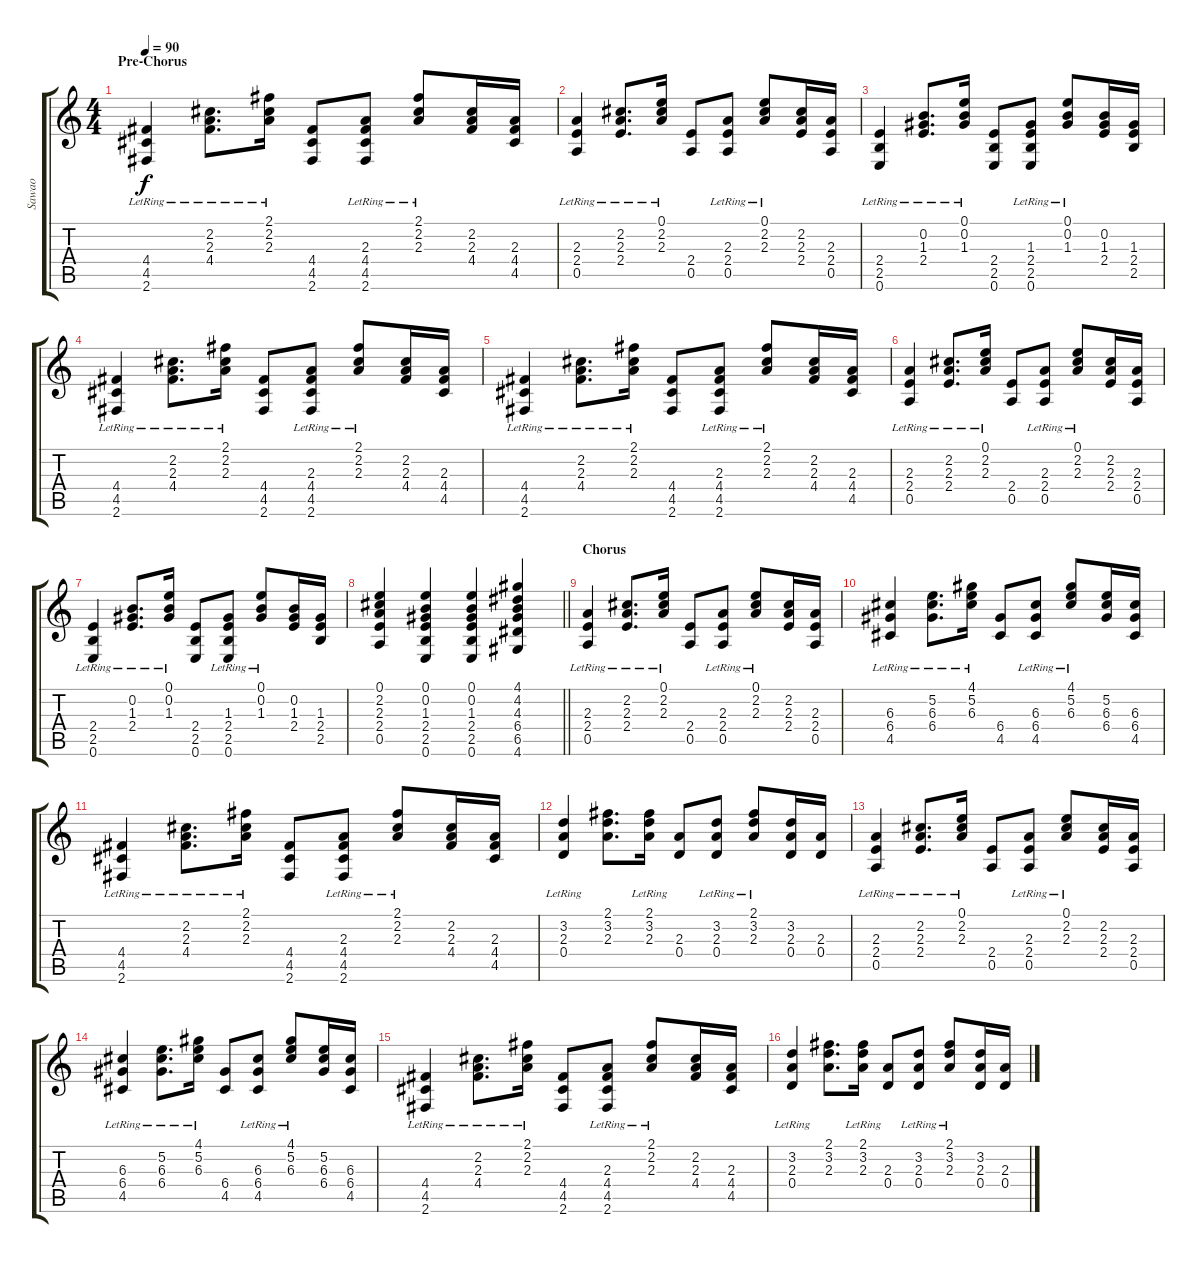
\track ("Sawao" "Sawao") {instrument distortionguitar}
\staff {score tabs}
\tuning (E4 B3 G3 D3 A2 E2) {hide}
\ts (4 4)
\section ("" "Pre-Chorus")
\tempo 90
\clef g2
\ks c
(4.4 4.5{lr} 2.6{lr}).4{dy f} (2.2 2.3 4.4{lr}).8{d} (2.1{lr} 2.2{lr} 2.3{lr}).16 (4.4 4.5 2.6).8 (2.3 4.4{lr} 4.5{lr} 2.6{lr}).8 (2.1{lr} 2.2 2.3).8 (2.2 2.3 4.4).16 (2.3 4.4 4.5).16 |
(2.3 2.4 0.5{lr}).4 (2.2 2.3 2.4{lr}).8{d} (0.1{lr} 2.2{lr} 2.3{lr}).16 (2.4 0.5).8 (2.3 2.4{lr} 0.5{lr}).8 (0.1{lr} 2.2 2.3).8 (2.2 2.3 2.4).16 (2.3 2.4 0.5).16 |
(2.4 2.5{lr} 0.6{lr}).4 (0.2 1.3 2.4{lr}).8{d} (0.1{lr} 0.2{lr} 1.3{lr}).16 (2.4 2.5 0.6).8 (1.3 2.4{lr} 2.5{lr} 0.6{lr}).8 (0.1{lr} 0.2 1.3).8 (0.2 1.3 2.4).16 (1.3 2.4 2.5).16 |
(4.4 4.5{lr} 2.6{lr}).4 (2.2 2.3 4.4{lr}).8{d} (2.1{lr} 2.2{lr} 2.3{lr}).16 (4.4 4.5 2.6).8 (2.3 4.4{lr} 4.5{lr} 2.6{lr}).8 (2.1{lr} 2.2 2.3).8 (2.2 2.3 4.4).16 (2.3 4.4 4.5).16 |
(4.4 4.5{lr} 2.6{lr}).4 (2.2 2.3 4.4{lr}).8{d} (2.1{lr} 2.2{lr} 2.3{lr}).16 (4.4 4.5 2.6).8 (2.3 4.4{lr} 4.5{lr} 2.6{lr}).8 (2.1{lr} 2.2 2.3).8 (2.2 2.3 4.4).16 (2.3 4.4 4.5).16 |
(2.3 2.4 0.5{lr}).4 (2.2 2.3 2.4{lr}).8{d} (0.1{lr} 2.2{lr} 2.3{lr}).16 (2.4 0.5).8 (2.3 2.4{lr} 0.5{lr}).8 (0.1{lr} 2.2 2.3).8 (2.2 2.3 2.4).16 (2.3 2.4 0.5).16 |
(2.4 2.5{lr} 0.6{lr}).4 (0.2 1.3 2.4{lr}).8{d} (0.1{lr} 0.2{lr} 1.3{lr}).16 (2.4 2.5 0.6).8 (1.3 2.4{lr} 2.5{lr} 0.6{lr}).8 (0.1{lr} 0.2 1.3).8 (0.2 1.3 2.4).16 (1.3 2.4 2.5).16 |
\barLineRight lightlight
(0.1 2.2 2.3 2.4 0.5).4 (0.1 0.2 1.3 2.4 2.5 0.6).4 (0.1 0.2 1.3 2.4 2.5 0.6).4 (4.1 4.2 4.3 6.4 6.5 4.6).4 |
\section ("" "Chorus")
(2.3 2.4 0.5{lr}).4 (2.2 2.3 2.4{lr}).8{d} (0.1{lr} 2.2{lr} 2.3{lr}).16 (2.4 0.5).8 (2.3 2.4{lr} 0.5{lr}).8 (0.1{lr} 2.2 2.3).8 (2.2 2.3 2.4).16 (2.3 2.4 0.5).16 |
(6.3 6.4 4.5{lr}).4 (5.2 6.3 6.4{lr}).8{d} (4.1{lr} 5.2{lr} 6.3{lr}).16 (6.4 4.5).8 (6.3 6.4{lr} 4.5{lr}).8 (4.1{lr} 5.2 6.3).8 (5.2 6.3 6.4).16 (6.3 6.4 4.5).16 |
(4.4 4.5{lr} 2.6{lr}).4 (2.2 2.3 4.4{lr}).8{d} (2.1{lr} 2.2{lr} 2.3{lr}).16 (4.4 4.5 2.6).8 (2.3 4.4{lr} 4.5{lr} 2.6{lr}).8 (2.1{lr} 2.2 2.3).8 (2.2 2.3 4.4).16 (2.3 4.4 4.5).16 |
(3.2 2.3 0.4{lr}).4 (2.1 3.2 2.3).8{d} (2.1{lr} 3.2{lr} 2.3{lr}).16 (2.3 0.4).8 (3.2 2.3 0.4{lr}).8 (2.1{lr} 3.2 2.3).8 (3.2 2.3 0.4).16 (2.3 0.4).16 |
(2.3 2.4 0.5{lr}).4 (2.2 2.3 2.4{lr}).8{d} (0.1{lr} 2.2{lr} 2.3{lr}).16 (2.4 0.5).8 (2.3 2.4{lr} 0.5{lr}).8 (0.1{lr} 2.2 2.3).8 (2.2 2.3 2.4).16 (2.3 2.4 0.5).16 |
(6.3 6.4 4.5{lr}).4 (5.2 6.3 6.4{lr}).8{d} (4.1{lr} 5.2{lr} 6.3{lr}).16 (6.4 4.5).8 (6.3 6.4{lr} 4.5{lr}).8 (4.1{lr} 5.2 6.3).8 (5.2 6.3 6.4).16 (6.3 6.4 4.5).16 |
(4.4 4.5{lr} 2.6{lr}).4 (2.2 2.3 4.4{lr}).8{d} (2.1{lr} 2.2{lr} 2.3{lr}).16 (4.4 4.5 2.6).8 (2.3 4.4{lr} 4.5{lr} 2.6{lr}).8 (2.1{lr} 2.2 2.3).8 (2.2 2.3 4.4).16 (2.3 4.4 4.5).16 |
(3.2 2.3 0.4{lr}).4 (2.1 3.2 2.3).8{d} (2.1{lr} 3.2{lr} 2.3{lr}).16 (2.3 0.4).8 (3.2 2.3 0.4{lr}).8 (2.1{lr} 3.2 2.3).8 (3.2 2.3 0.4).16 (2.3 0.4).16
